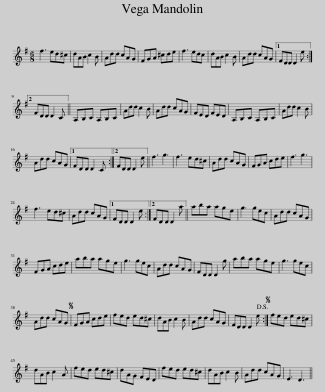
X:1
L:1/8
M:6/8
I:linebreak $
K:G
V:1 treble
V:1
 f3 ed^c | dAB c2 B | Add cAG | FGA ^cde | f3 edc | %5
 dAB c2 B | Add cAG |1 FDD D2 e :|2$ FDD D2 C || A,B,C A,B,C | %10
 Add c2 B | Add cAG | FED FED | A,B,C A,B,C | Add c2 B |$ %15
 Add cAG |1 FDD D2 C :|2 FDD D2 e || f3 g3 | f3 ed^c | %20
 Add cAG | FGA cde | f3 g3 |$ f3 ed^c | Add cAG |1 %25
 FDD D2 e :|2 FDD D2 a || aba age | g3 gec | Add cAG |$ %30
 FGA cde | aba age | g3 gec | Add cAG | FDD D2 g | %35
 aba age | g3 gec |$ Add cAG |S FGA cde | fed ed^c | %40
 dAB c2 B | Add cAG | FDD D2 e!D.S.! :|S fed ed^c |$ dAB c2 A | %45
 fed ed^c | dAG FED | fed ed^c | dAB c2 B | Add cAG | %50
 E3 D3 || %51
